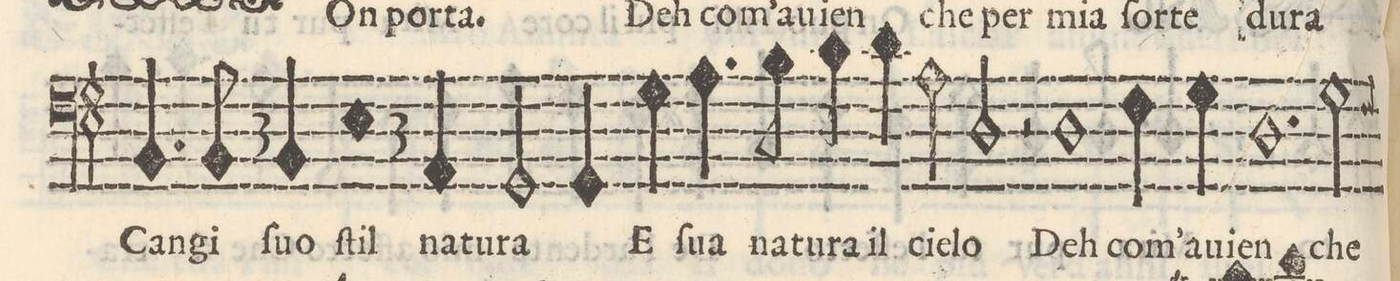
**kern	**text
*I"Basso	*
*clefF4	*
*k[]	*
*met(C)	*
*M2/1	*
*col	*
3.BB/	Can-
6BB/	-gi
3BB/	ſuo
*Xcol	*
=11-	=11-
*col	*
3%2E	ſtil
3AA/	na-
*Xcol	*
2GG/	-tu-
4GG/	-ra
4G\	E
=12-	=12-
4.A\	ſua
8B\	na-
4c\	-tu-
4d\	-ra il
2A\	cie-
2D/	-lo
=13-	=13-
2r	.
1D	Deh
4F\	com'
4G\	au-
=14-	=14-
1.D	-ien
2G\	che
=15-	=15-
*-	*-
